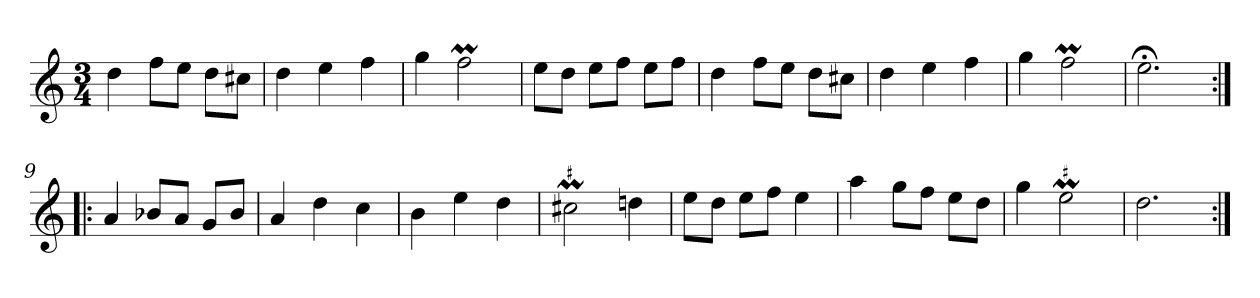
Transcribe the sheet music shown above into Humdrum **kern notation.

**kern
*part1
*staff1
*clefG2
*k[]
*D:dor
*M3/4
*MM120
=1
4dd
8ff\L
8ee\J
8dd\L
8cc#X\J
=2
4dd
4ee
4ff
=3
4gg
2ffM
=4
8ee\L
8dd\J
8ee\L
8ff\J
8ee\L
8ff\J
=5
4dd
8ff\L
8ee\J
8dd\L
8cc#X\J
=6
4dd
4ee
4ff
=7
4gg
2ffM
=8
2.ee;<
=9:|!|:
4a
8b-X/L
8a/J
8g/L
8b-/J
=10
4a
4dd
4cc
=11
4b
4ee
4dd
=12
!LO:MOR:acc=#
2cc#XM
4ddn
=13
8ee\L
8dd\J
8ee\L
8ff\J
4ee
=14
4aa
8gg\L
8ff\J
8ee\L
8dd\J
=15
4gg
!LO:MOR:acc=#
2eeM
=16
2.dd
=:|!
*-
